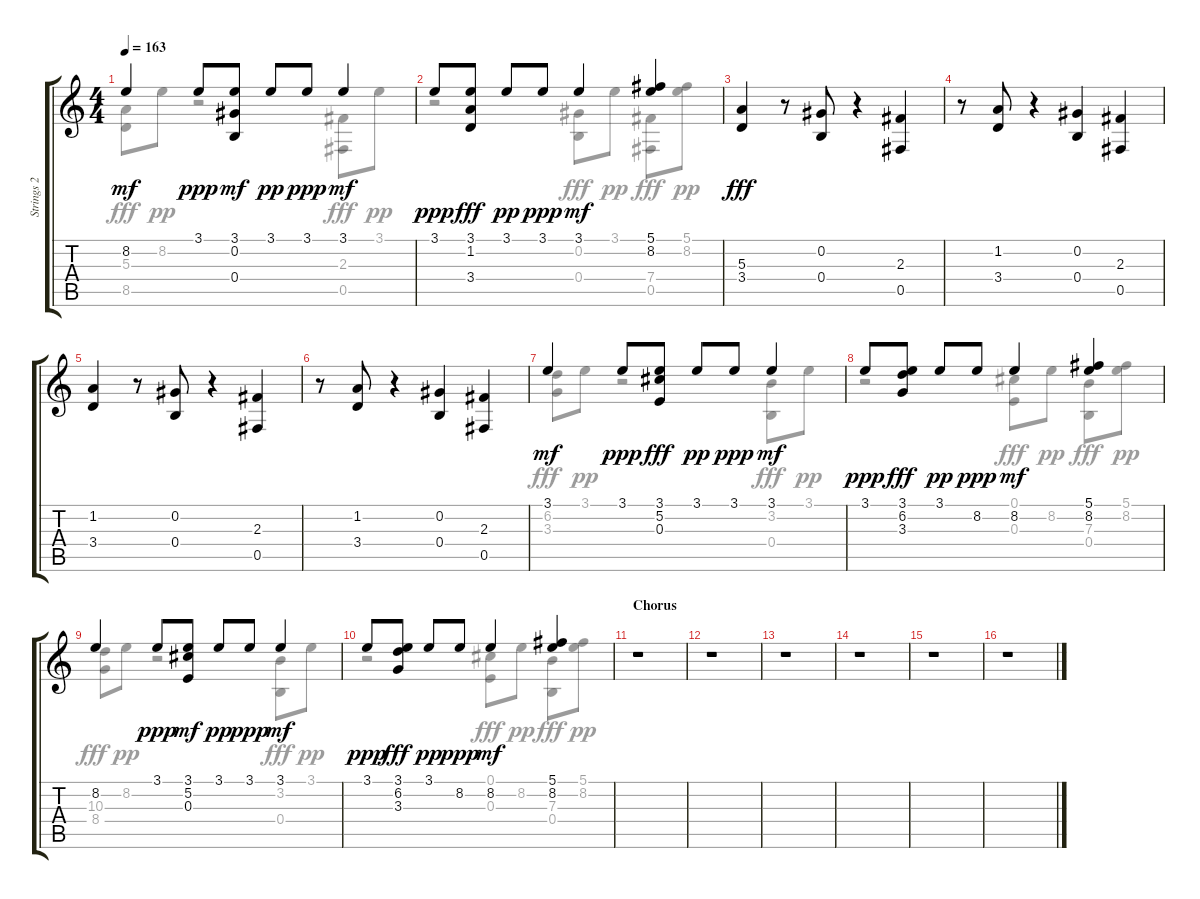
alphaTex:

\track ("Strings 2" "Strings 2") {instrument electricguitarclean}
\staff {score tabs}
\tuning (Db4 Ab3 E3 B2 Gb2 B1) {hide}
\voice
\ts (4 4)
\tempo 163
\clef g2
\ks aminor
8.2.4{dy mf} 3.1.8{dy ppp} (3.1 0.2 0.4).8{dy mf} 3.1.8{dy pp} 3.1.8{dy ppp} 3.1.4{dy mf} |
3.1.8{dy ppp} (3.1 1.2 3.4).8{dy fff} 3.1.8{dy pp} 3.1.8{dy ppp} 3.1.4{dy mf} (5.1 8.2).4 |
(5.3 3.4).4{dy fff} r.8 (0.2 0.4).8 r.4 (2.3 0.5).4 |
r.8 (1.2 3.4).8 r.4 (0.2 0.4).4 (2.3 0.5).4 |
(1.2 3.4).4 r.8 (0.2 0.4).8 r.4 (2.3 0.5).4 |
r.8 (1.2 3.4).8 r.4 (0.2 0.4).4 (2.3 0.5).4 |
3.1.4{dy mf} 3.1.8{dy ppp} (3.1 5.2 0.3).8{dy fff} 3.1.8{dy pp} 3.1.8{dy ppp} 3.1.4{dy mf} |
3.1.8{dy ppp} (3.1 6.2 3.3).8{dy fff} 3.1.8{dy pp} 8.2.8{dy ppp} 8.2.4{dy mf} (5.1 8.2).4 |
8.2.4 3.1.8{dy ppp} (3.1 5.2 0.3).8{dy mf} 3.1.8{dy pp} 3.1.8{dy ppp} 3.1.4{dy mf} |
3.1.8{dy ppp} (3.1 6.2 3.3).8{dy fff} 3.1.8{dy pp} 8.2.8{dy ppp} 8.2.4{dy mf} (5.1 8.2).4 |
\section ("" "Chorus")
r.1 |
r.1 |
r.1 |
r.1 |
r.1 |
r.1
\voice
\clef g2
\ottava regular
\simile none
\ks aminor
(5.3 8.5).8{dy fff} 8.2.8{dy pp} r.2 (2.3 0.5).8{dy fff} 3.1.8{dy pp} |
r.2 (0.2 0.4).8{dy fff} 3.1.8{dy pp} (7.4 0.5).8{dy fff} (5.1 8.2).8{dy pp} |
|
|
|
|
(6.2 3.3).8{dy fff} 3.1.8{dy pp} r.2 (3.2 0.4).8{dy fff} 3.1.8{dy pp} |
r.2 (0.1 0.3).8{dy fff} 8.2.8{dy pp} (7.3 0.4).8{dy fff} (5.1 8.2).8{dy pp} |
(10.3 8.4).8{dy fff} 8.2.8{dy pp} r.2 (3.2 0.4).8{dy fff} 3.1.8{dy pp} |
r.2 (0.1 0.3).8{dy fff} 8.2.8{dy pp} (7.3 0.4).8{dy fff} (5.1 8.2).8{dy pp} |
|
|
|
|
|
